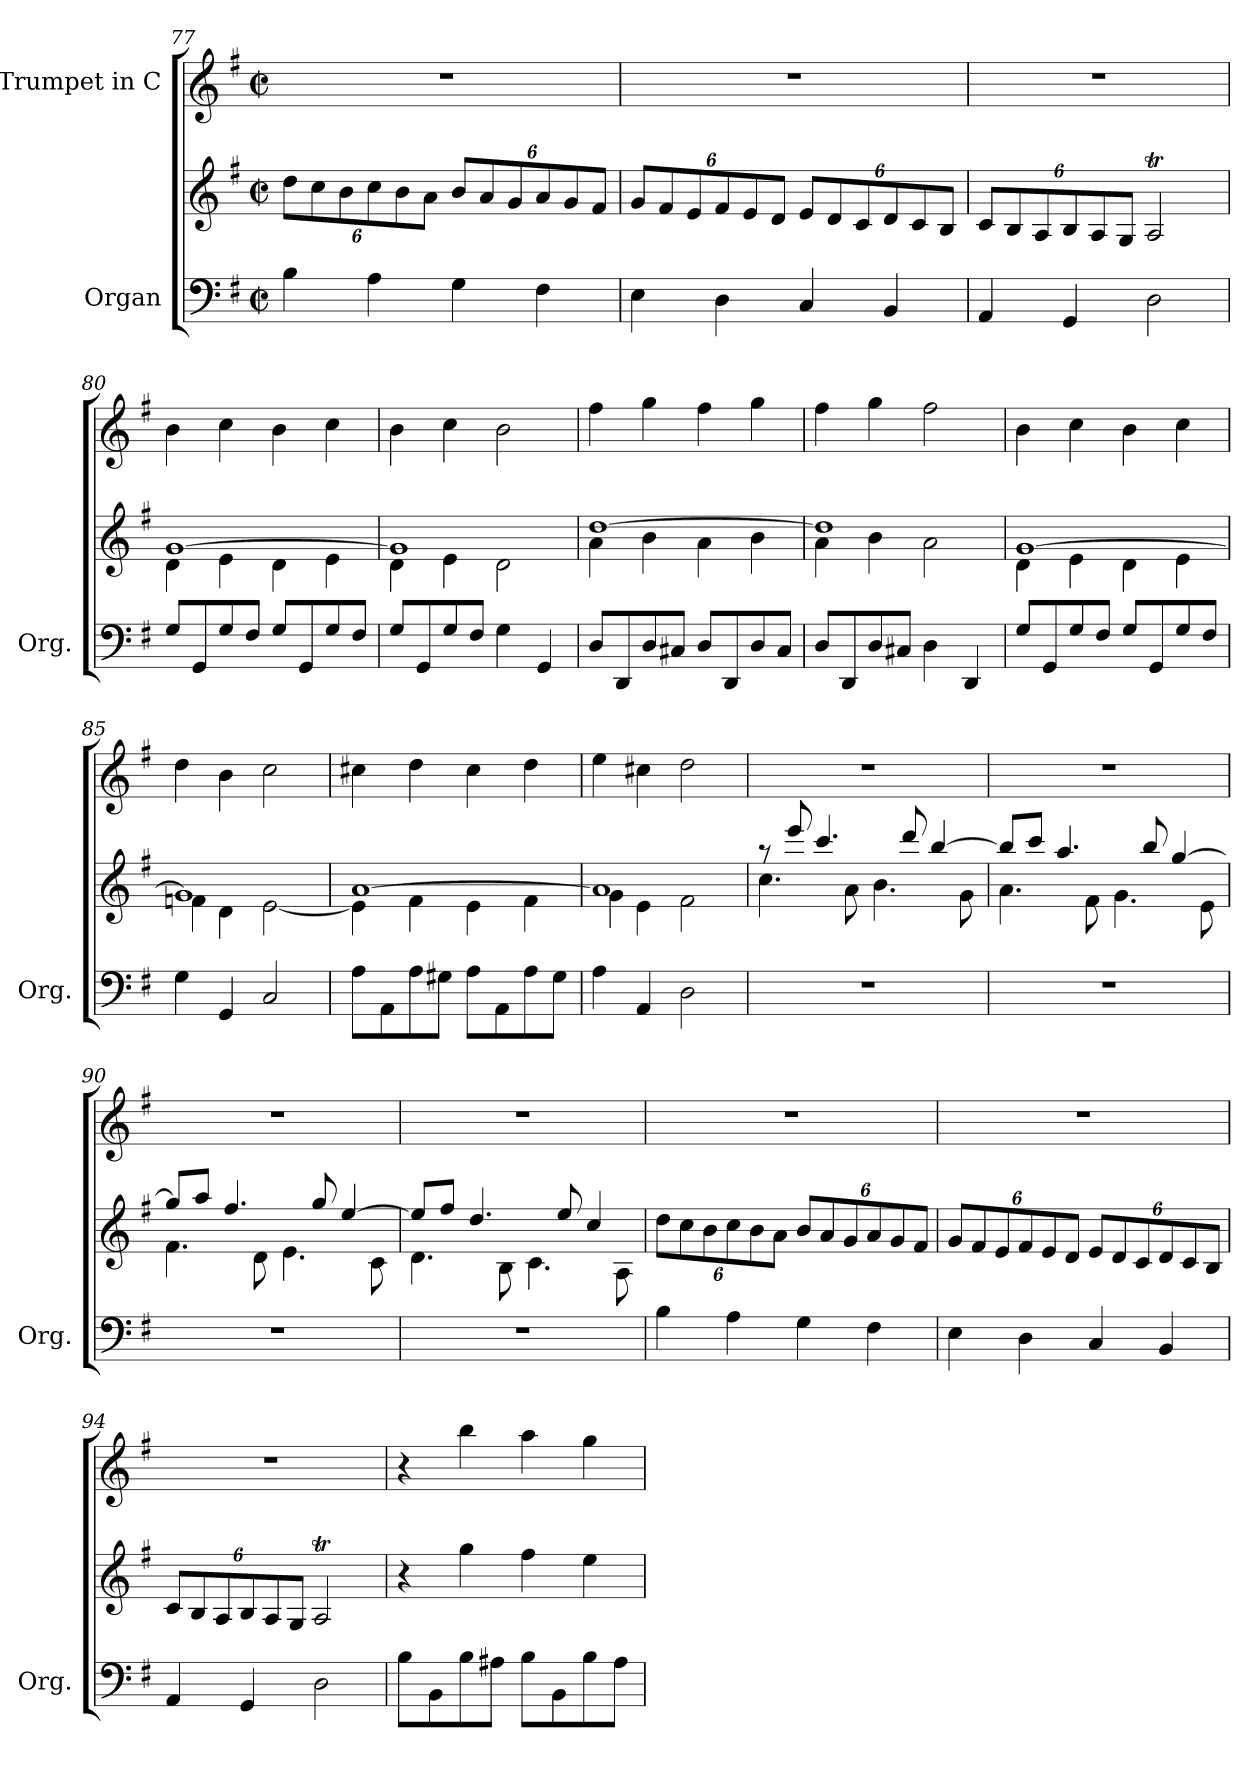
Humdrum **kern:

**kern	**kern	**kern
*part2	*part2	*part1
*staff3	*staff2	*staff1
*I"Organ	*	*I"Trumpet in C
*I'Org.	*	*
*clefF4	*clefG2	*clefG2
*k[f#]	*k[f#]	*k[f#]
*G:	*G:	*G:
*M2/2	*M2/2	*M2/2
*met(c|)	*met(c|)	*met(c|)
=77	=77	=77
4B\	12dd\L	1r
.	12cc\	.
.	12b\	.
4A\	12cc\	.
.	12b\	.
.	12a\J	.
4G\	12b/L	.
.	12a/	.
.	12g/	.
4F#\	12a/	.
.	12g/	.
.	12f#/J	.
=78	=78	=78
4E\	12g/L	1r
.	12f#/	.
.	12e/	.
4D\	12f#/	.
.	12e/	.
.	12d/J	.
4C/	12e/L	.
.	12d/	.
.	12c/	.
4BB/	12d/	.
.	12c/	.
.	12B/J	.
=79	=79	=79
4AA/	12c/L	1r
.	12B/	.
.	12A/	.
4GG/	12B/	.
.	12A/	.
.	12G/J	.
2D\	2AT/	.
!!LO:LB:g=z
=80	=80	=80
*	*^	*
8G/L	[>1g	4d\	4b\
8GG/	.	.	.
8G/	.	4e\	4cc\
8F#/J	.	.	.
8G/L	.	4d\	4b\
8GG/	.	.	.
8G/	.	4e\	4cc\
8F#/J	.	.	.
=81	=81	=81	=81
8G/L	1g]	4d\	4b\
8GG/	.	.	.
8G/	.	4e\	4cc\
8F#/J	.	.	.
4G\	.	2d\	2b\
4GG/	.	.	.
=82	=82	=82	=82
8D/L	[>1dd	4a\	4ff#\
8DD/	.	.	.
8D/	.	4b\	4gg\
8C#X/J	.	.	.
8D/L	.	4a\	4ff#\
8DD/	.	.	.
8D/	.	4b\	4gg\
8C#/J	.	.	.
=83	=83	=83	=83
8D/L	1dd]	4a\	4ff#\
8DD/	.	.	.
8D/	.	4b\	4gg\
8C#X/J	.	.	.
4D\	.	2a\	2ff#\
4DD/	.	.	.
=84	=84	=84	=84
8G/L	[>1g	4d\	4b\
8GG/	.	.	.
8G/	.	4e\	4cc\
8F#/J	.	.	.
8G/L	.	4d\	4b\
8GG/	.	.	.
8G/	.	4e\	4cc\
8F#/J	.	.	.
!!LO:PB:g=z
=85	=85	=85	=85
4G\	1g]	4fn\	4dd\
4GG/	.	4d\	4b\
2C/	.	[<2e\	2cc\
=86	=86	=86	=86
8A\L	[>1a	4e\]	4cc#X\
8AA\	.	.	.
8A\	.	4f#\	4dd\
8G#X\J	.	.	.
8A\L	.	4e\	4cc#\
8AA\	.	.	.
8A\	.	4f#\	4dd\
8G#\J	.	.	.
=87	=87	=87	=87
4A\	1a]	4g\	4ee\
4AA/	.	4e\	4cc#X\
2D\	.	2f#\	2dd\
=88	=88	=88	=88
1r	8raa	4.cc\	1r
.	8eee/	.	.
.	4.ccc/	.	.
.	.	8a\	.
.	.	4.b\	.
.	8ddd/	.	.
.	[>4bb/	.	.
.	.	8g\	.
=89	=89	=89	=89
1r	8bb/L]	4.a\	1r
.	8ccc/J	.	.
.	4.aa/	.	.
.	.	8f#\	.
.	.	4.g\	.
.	8bb/	.	.
.	[>4gg/	.	.
.	.	8e\	.
!!LO:LB:g=z
=90	=90	=90	=90
1r	8gg/L]	4.f#\	1r
.	8aa/J	.	.
.	4.ff#/	.	.
.	.	8d\	.
.	.	4.e\	.
.	8gg/	.	.
.	[>4ee/	.	.
.	.	8c\	.
=91	=91	=91	=91
1r	8ee/L]	4.d\	1r
.	8ff#/J	.	.
.	4.dd/	.	.
.	.	8B\	.
.	.	4.c\	.
.	8ee/	.	.
.	4cc/	.	.
.	.	8A\	.
*	*v	*v	*
=92	=92	=92
4B\	12dd\L	1r
.	12cc\	.
.	12b\	.
4A\	12cc\	.
.	12b\	.
.	12a\J	.
4G\	12b/L	.
.	12a/	.
.	12g/	.
4F#\	12a/	.
.	12g/	.
.	12f#/J	.
=93	=93	=93
4E\	12g/L	1r
.	12f#/	.
.	12e/	.
4D\	12f#/	.
.	12e/	.
.	12d/J	.
4C/	12e/L	.
.	12d/	.
.	12c/	.
4BB/	12d/	.
.	12c/	.
.	12B/J	.
!!LO:LB:g=z
=94	=94	=94
4AA/	12c/L	1r
.	12B/	.
.	12A/	.
4GG/	12B/	.
.	12A/	.
.	12G/J	.
2D\	2AT/	.
=95	=95	=95
8B\L	4r	4r
8BB\	.	.
8B\	4gg\	4bb\
8A#X\J	.	.
8B\L	4ff#\	4aa\
8BB\	.	.
8B\	4ee\	4gg\
8A#\J	.	.
=	=	=
*-	*-	*-
